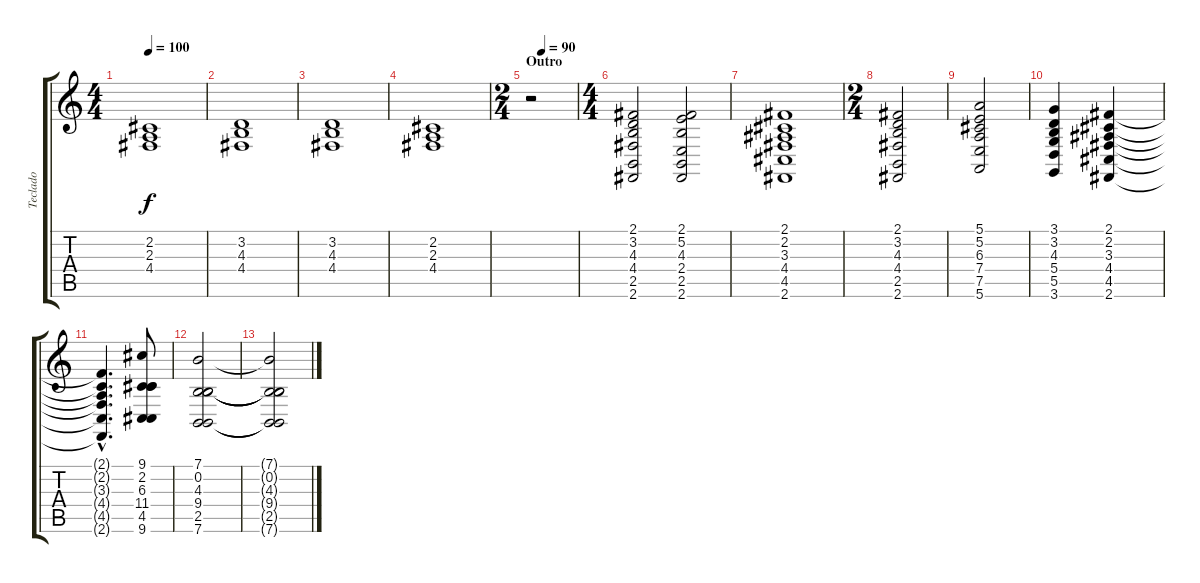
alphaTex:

\track ("Teclado" "Teclado") {instrument stringensemble2}
\staff {score tabs}
\tuning (E4 B3 G3 D3 A2 E2) {hide}
\ts (4 4)
\tempo 100
\clef g2
\ks c
(2.2 2.3 4.4).1{dy f} |
(3.2 4.3 4.4).1 |
(3.2 4.3 4.4).1 |
(2.2 2.3 4.4).1 |
\ts (2 4)
\section ("" "Outro")
\tempo (90 0.25)
r.2 |
\ts (4 4)
(2.1 3.2 4.3 4.4 2.5 2.6).2 (2.1 5.2 4.3 2.4 2.5 2.6).2 |
(2.1 2.2 3.3 4.4 4.5 2.6).1 |
\ts (2 4)
(2.1 3.2 4.3 4.4 2.5 2.6).2 |
(5.1 5.2 6.3 7.4 7.5 5.6).2 |
(3.1 3.2 4.3 5.4 5.5 3.6).4 (2.1 2.2 3.3 4.4 4.5 2.6).4 |
(2.1{hac t} 2.2{hac t} 3.3{hac t} 4.4{hac t} 4.5{hac t} 2.6{hac t}).4{d} (9.1 2.2 6.3 11.4 4.5 9.6).8{instrument stringensemble1} |
(7.1 0.2 4.3 9.4 2.5 7.6).2{volume 0 instrument stringensemble2} |
(7.1{t} 0.2{t} 4.3{t} 9.4{t} 2.5{t} 7.6{t}).2
